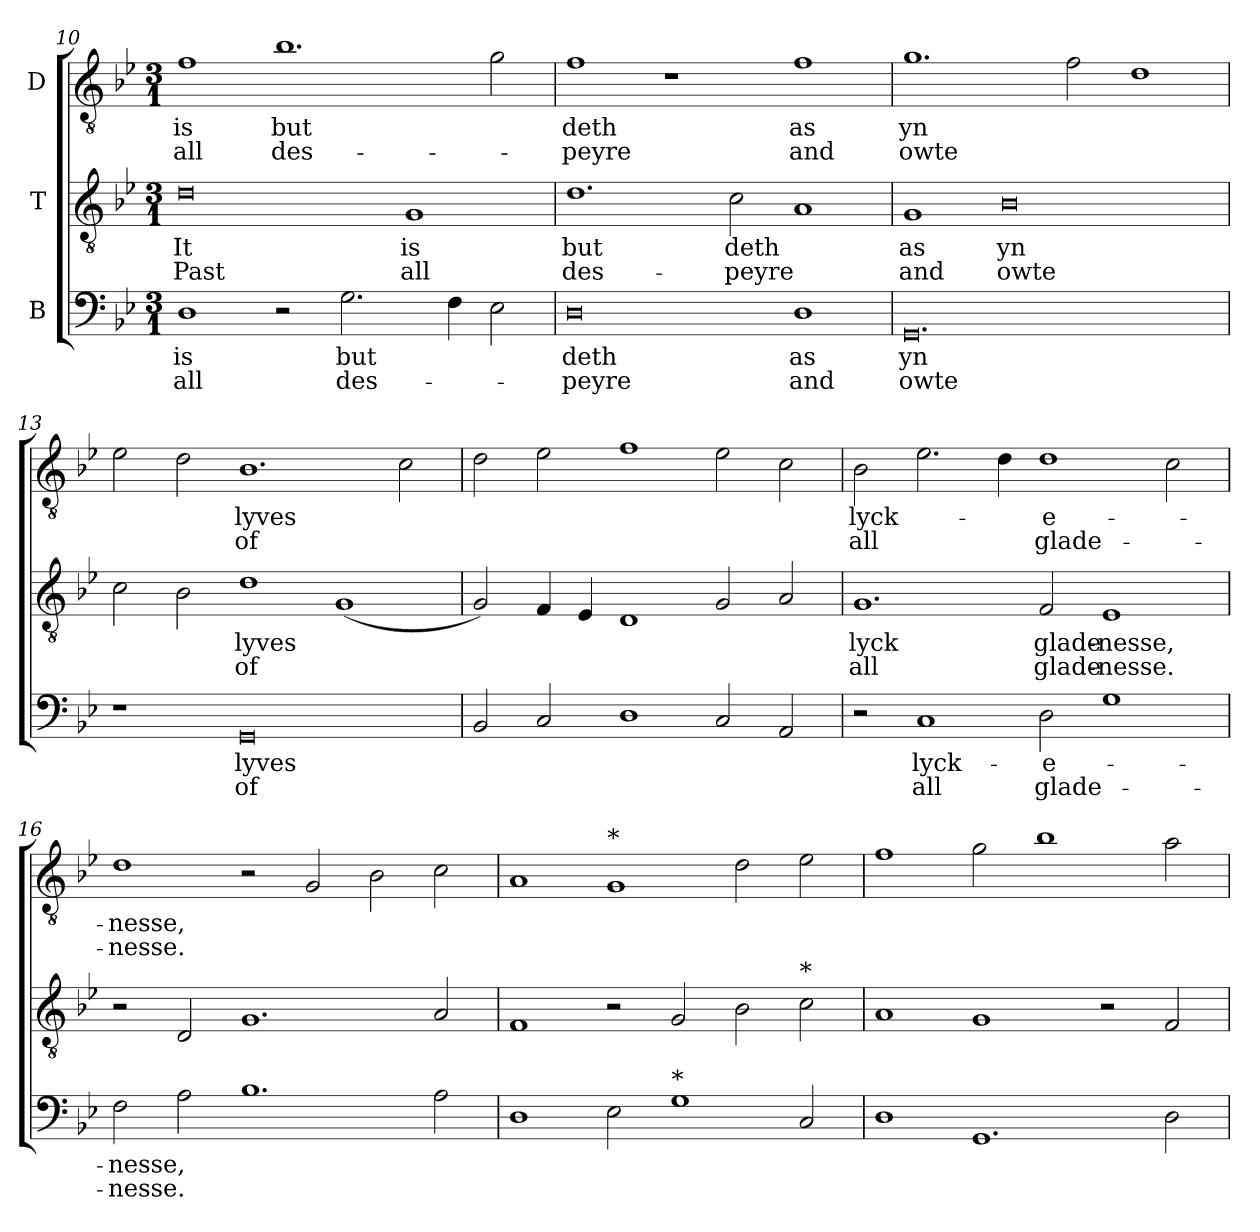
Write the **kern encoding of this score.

**kern	**text	**text	**kern	**text	**text	**kern	**text	**text
*part3	*part3	*part3	*part2	*part2	*part2	*part1	*part1	*part1
*staff3	*staff3	*staff3	*staff2	*staff2	*staff2	*staff1	*staff1	*staff1
*I"B	*	*	*I"T	*	*	*I"D	*	*
*clefF4	*	*	*clefGv2	*	*	*clefGv2	*	*
*	*	*	*ITrd7c12	*	*	*ITrd7c12	*	*
*k[b-e-]	*	*	*k[b-e-]	*	*	*k[b-e-]	*	*
*B-:	*	*	*B-:	*	*	*B-:	*	*
*M3/1	*	*	*M3/1	*	*	*M3/1	*	*
=10	=10	=10	=10	=10	=10	=10	=10	=10
!	!LO:LY:b:color=#000000	!LO:LY:b:color=#000000	!	!	!	!	!	!
!	!	!	!	!LO:LY:b:color=#000000	!LO:LY:b:color=#000000	!	!	!
!	!	!	!	!	!	!	!LO:LY:b:color=#000000	!LO:LY:b:color=#000000
1Di/	is	all	0Di\	It	Past	1Fi\	is	all
!	!	!	!	!	!	!	!LO:LY:b:color=#000000	!LO:LY:b:color=#000000
2r	.	.	.	.	.	1.B-i\	but	des-
!	!LO:LY:b:color=#000000	!LO:LY:b:color=#000000	!	!	!	!	!	!
2.Gi\	but	des-	.	.	.	.	.	.
!	!	!	!	!LO:LY:b:color=#000000	!LO:LY:b:color=#000000	!	!	!
.	.	.	1GGi/	is	all	.	.	.
4Fi\	.	.	.	.	.	.	.	.
2E-i\	.	.	.	.	.	2Gi\	.	.
!!LO:LB:g=z
=11	=11	=11	=11	=11	=11	=11	=11	=11
!	!LO:LY:b:color=#000000	!LO:LY:b:color=#000000	!	!	!	!	!	!
!	!	!	!	!LO:LY:b:color=#000000	!LO:LY:b:color=#000000	!	!	!
!	!	!	!	!	!	!	!LO:LY:b:color=#000000	!LO:LY:b:color=#000000
0Di/	deth	-peyre	1.Di\	but	des-	1Fi\	deth	-peyre
.	.	.	.	.	.	1r	.	.
!	!	!	!	!LO:LY:b:color=#000000	!LO:LY:b:color=#000000	!	!	!
.	.	.	2Ci\	deth	-peyre	.	.	.
!	!LO:LY:b:color=#000000	!LO:LY:b:color=#000000	!	!	!	!	!	!
!	!	!	!	!	!	!	!LO:LY:b:color=#000000	!LO:LY:b:color=#000000
1Di/	as	and	1AAi/	.	.	1Fi\	as	and
=12	=12	=12	=12	=12	=12	=12	=12	=12
!	!LO:LY:b:color=#000000	!LO:LY:b:color=#000000	!	!	!	!	!	!
!	!	!	!	!LO:LY:b:color=#000000	!LO:LY:b:color=#000000	!	!	!
!	!	!	!	!	!	!	!LO:LY:b:color=#000000	!LO:LY:b:color=#000000
0.GGi/	yn	owte	1GGi/	as	and	1.Gi\	yn	owte
!	!	!	!	!LO:LY:b:color=#000000	!LO:LY:b:color=#000000	!	!	!
.	.	.	0BB-i/	yn	owte	.	.	.
.	.	.	.	.	.	2Fi\	.	.
.	.	.	.	.	.	1Di\	.	.
=13	=13	=13	=13	=13	=13	=13	=13	=13
1r	.	.	2Ci\	.	.	2E-i\	.	.
.	.	.	2BB-i\	.	.	2Di\	.	.
!	!LO:LY:b:color=#000000	!LO:LY:b:color=#000000	!	!	!	!	!	!
!	!	!	!	!LO:LY:b:color=#000000	!LO:LY:b:color=#000000	!	!	!
!	!	!	!	!	!	!	!LO:LY:b:color=#000000	!LO:LY:b:color=#000000
0GGi/	lyves	of	1Di\	lyves	of	1.BB-i/	lyves	of
.	.	.	(1GGi/	.	.	.	.	.
.	.	.	.	.	.	2Ci\	.	.
=14	=14	=14	=14	=14	=14	=14	=14	=14
2BB-i/	.	.	2GGi/)	.	.	2Di\	.	.
2Ci/	.	.	4FFi/	.	.	2E-i\	.	.
.	.	.	4EE-i/	.	.	.	.	.
1Di/	.	.	1DDi/	.	.	1Fi\	.	.
2Ci/	.	.	2GGi/	.	.	2E-i\	.	.
2AAi/	.	.	2AAi/	.	.	2Ci\	.	.
!!LO:LB:g=z
=15	=15	=15	=15	=15	=15	=15	=15	=15
!	!	!	!	!LO:LY:b:color=#000000	!LO:LY:b:color=#000000	!	!	!
!	!	!	!	!	!	!	!LO:LY:b:color=#000000	!LO:LY:b:color=#000000
2r	.	.	1.GGi/	lyck	all	2BB-i\	lyck-	all
!	!LO:LY:b:color=#000000	!LO:LY:b:color=#000000	!	!	!	!	!	!
1Ci/	lyck-	all	.	.	.	2.E-i\	.	.
.	.	.	.	.	.	4Di\	.	.
!	!LO:LY:b:color=#000000	!LO:LY:b:color=#000000	!	!	!	!	!	!
!	!	!	!	!LO:LY:b:color=#000000	!LO:LY:b:color=#000000	!	!	!
!	!	!	!	!	!	!	!LO:LY:b:color=#000000	!LO:LY:b:color=#000000
2Di\	-e-	glade-	2FFi/	glade-	glade-	1Di\	-e-	glade-
!	!	!	!	!LO:LY:b:color=#000000	!LO:LY:b:color=#000000	!	!	!
1Gi\	.	.	1EE-i/	-nesse,	-nesse.	.	.	.
.	.	.	.	.	.	2Ci\	.	.
=16	=16	=16	=16	=16	=16	=16	=16	=16
!	!LO:LY:b:color=#000000	!LO:LY:b:color=#000000	!	!	!	!	!	!
!	!	!	!	!	!	!	!LO:LY:b:color=#000000	!LO:LY:b:color=#000000
2Fi\	-nesse,	-nesse.	2r	.	.	1Di\	-nesse,	-nesse.
2Ai\	.	.	2DDi/	.	.	.	.	.
1.B-i\	.	.	1.GGi/	.	.	2r	.	.
.	.	.	.	.	.	2GGi/	.	.
.	.	.	.	.	.	2BB-i\	.	.
2Ai\	.	.	2AAi/	.	.	2Ci\	.	.
=17	=17	=17	=17	=17	=17	=17	=17	=17
1Di/	.	.	1FFi/	.	.	1AAi/	.	.
!	!	!	!	!	!	!LO:TX:t=*	!	!
2E-i\	.	.	2r	.	.	1GGi/	.	.
!LO:TX:t=*	!	!	!	!	!	!	!	!
1Gi\	.	.	2GGi/	.	.	.	.	.
.	.	.	2BB-i\	.	.	2Di\	.	.
!	!	!	!LO:TX:t=*	!	!	!	!	!
2Ci/	.	.	2Ci\	.	.	2E-i\	.	.
!!LO:LB:g=z
=18	=18	=18	=18	=18	=18	=18	=18	=18
1Di/	.	.	1AAi/	.	.	1Fi\	.	.
1.GGi/	.	.	1GGi/	.	.	2Gi\	.	.
.	.	.	.	.	.	1B-i\	.	.
.	.	.	2r	.	.	.	.	.
2Di\	.	.	2FFi/	.	.	2Ai\	.	.
=	=	=	=	=	=	=	=	=
*-	*-	*-	*-	*-	*-	*-	*-	*-
